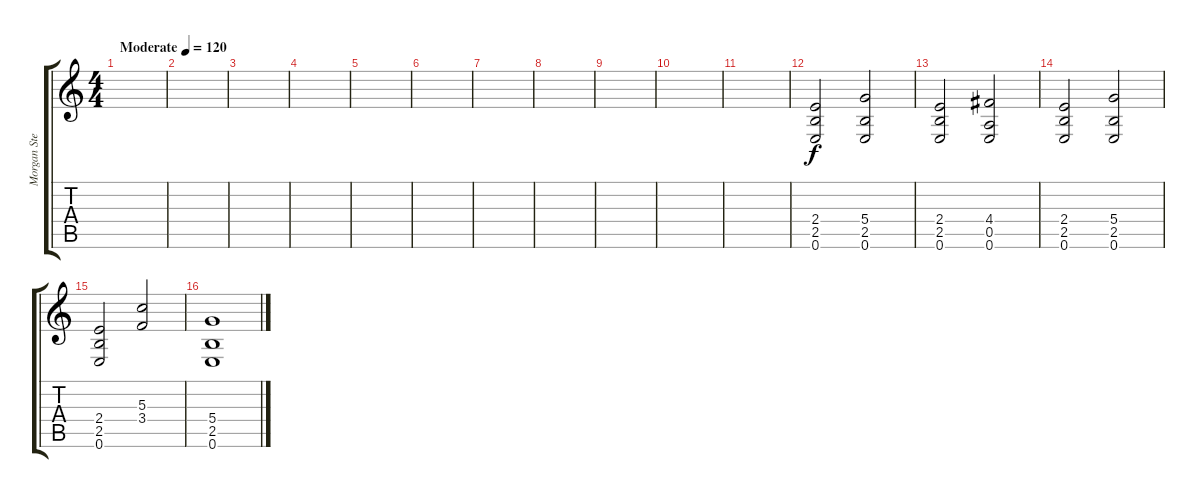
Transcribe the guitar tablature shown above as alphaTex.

\track ("Morgan Steinmeyer Hakansson" "Morgan Ste") {instrument distortionguitar}
\staff {score tabs}
\tuning (C4 B3 G3 D3 A2 E2) {hide}
\ts (4 4)
\tempo (120 "Moderate")
\clef g2
\ks c
|
|
|
|
|
|
|
|
|
|
|
(2.4 2.5 0.6).2 (5.4 2.5 0.6).2 |
(2.4 2.5 0.6).2 (4.4 0.5 0.6).2 |
(2.4 2.5 0.6).2 (5.4 2.5 0.6).2 |
(2.4 2.5 0.6).2 (5.3 3.4).2 |
(5.4 2.5 0.6).1
